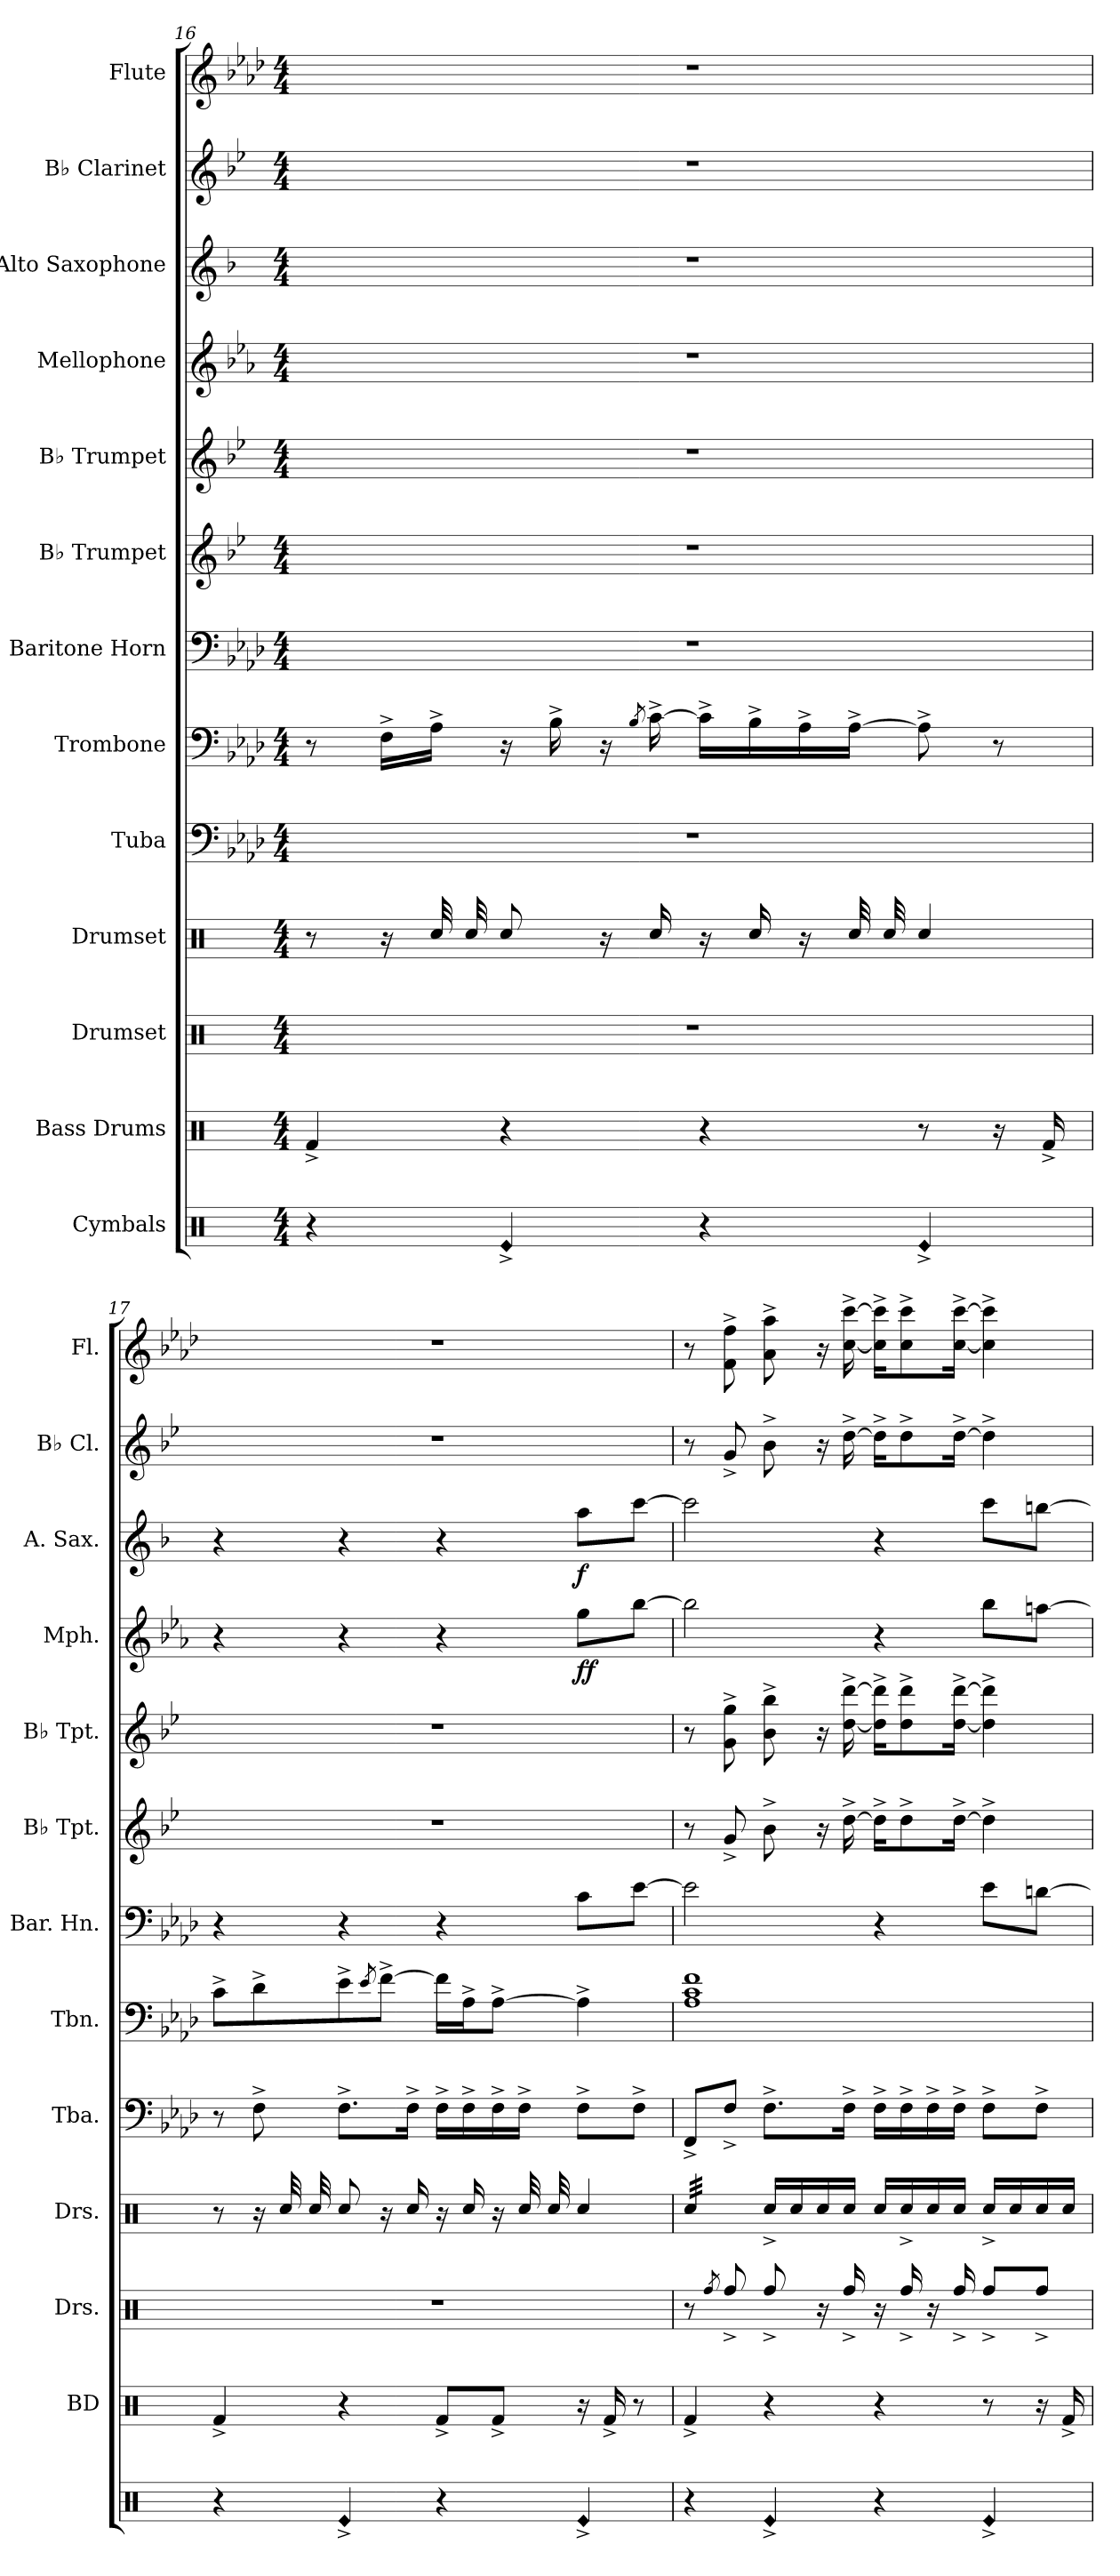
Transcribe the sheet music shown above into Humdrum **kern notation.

**kern	**kern	**kern	**kern	**kern	**kern	**kern	**kern	**kern	**kern	**dynam	**kern	**dynam	**kern	**kern
*part13	*part12	*part11	*part10	*part9	*part8	*part7	*part6	*part5	*part4	*part4	*part3	*part3	*part2	*part1
*staff13	*staff12	*staff11	*staff10	*staff9	*staff8	*staff7	*staff6	*staff5	*staff4	*staff4	*staff3	*staff3	*staff2	*staff1
*I"Cymbals	*I"Bass Drums	*I"Drumset	*I"Drumset	*I"Tuba	*I"Trombone	*I"Baritone Horn	*I"B♭ Trumpet	*I"B♭ Trumpet	*I"Mellophone	*	*I"Alto Saxophone	*	*I"B♭ Clarinet	*I"Flute
*	*I'BD	*I'Drs.	*I'Drs.	*I'Tba.	*I'Tbn.	*I'Bar. Hn.	*I'B♭ Tpt.	*I'B♭ Tpt.	*I'Mph.	*	*I'A. Sax.	*	*I'B♭ Cl.	*I'Fl.
*clefX	*clefX	*clefX	*clefX	*clefF4	*clefF4	*clefF4	*clefG2	*clefG2	*clefG2	*	*clefG2	*	*clefG2	*clefG2
*	*	*	*	*	*	*	*ITrd1c2	*ITrd1c2	*ITrd4c7	*	*ITrd5c9	*	*ITrd1c2	*
*k[]	*k[]	*k[]	*k[]	*k[b-e-a-d-]	*k[b-e-a-d-]	*k[b-e-a-d-]	*k[b-e-a-d-]	*k[b-e-a-d-]	*k[b-e-a-d-]	*	*k[b-e-a-d-]	*	*k[b-e-a-d-]	*k[b-e-a-d-]
*M4/4	*M4/4	*M4/4	*M4/4	*M4/4	*M4/4	*M4/4	*M4/4	*M4/4	*M4/4	*	*M4/4	*	*M4/4	*M4/4
=16	=16	=16	=16	=16	=16	=16	=16	=16	=16	=16	=16	=16	=16	=16
4r	4Rf^/	1r	8r	1r	8r	1r	1r	1r	1r	.	1r	.	1r	1r
.	.	.	16r	.	16F^\LL	.	.	.	.	.	.	.	.	.
*	*	*	*tremolo	*	*	*	*	*	*	*	*	*	*	*
.	.	.	32Rcc/	.	16A-^\JJ	.	.	.	.	.	.	.	.	.
.	.	.	32Rcc/	.	.	.	.	.	.	.	.	.	.	.
*	*	*	*Xtremolo	*	*	*	*	*	*	*	*	*	*	*
!LO:N:head=diamond	!	!	!	!	!	!	!	!	!	!	!	!	!	!
4Re^/	4r	.	8Rcc/	.	16r	.	.	.	.	.	.	.	.	.
.	.	.	.	.	16B-^\	.	.	.	.	.	.	.	.	.
.	.	.	16r	.	16r	.	.	.	.	.	.	.	.	.
.	.	.	.	.	8qB-/	.	.	.	.	.	.	.	.	.
.	.	.	16Rcc/	.	[16c^\	.	.	.	.	.	.	.	.	.
4r	4r	.	16r	.	16c^\LL]	.	.	.	.	.	.	.	.	.
.	.	.	16Rcc/	.	16B-^\	.	.	.	.	.	.	.	.	.
.	.	.	16r	.	16A-^\	.	.	.	.	.	.	.	.	.
*	*	*	*tremolo	*	*	*	*	*	*	*	*	*	*	*
.	.	.	32Rcc/	.	[16A-^\JJ	.	.	.	.	.	.	.	.	.
.	.	.	32Rcc/	.	.	.	.	.	.	.	.	.	.	.
*	*	*	*Xtremolo	*	*	*	*	*	*	*	*	*	*	*
!LO:N:head=diamond	!	!	!	!	!	!	!	!	!	!	!	!	!	!
4Re^/	8r	.	4Rcc/	.	8A-^\]	.	.	.	.	.	.	.	.	.
.	16r	.	.	.	8r	.	.	.	.	.	.	.	.	.
.	16Rf^/	.	.	.	.	.	.	.	.	.	.	.	.	.
=17	=17	=17	=17	=17	=17	=17	=17	=17	=17	=17	=17	=17	=17	=17
4r	4Rf^/	1r	8r	8r	8c^\L	4r	1r	1r	4r	.	4r	.	1r	1r
.	.	.	16r	8F^\	8d-^\	.	.	.	.	.	.	.	.	.
*	*	*	*tremolo	*	*	*	*	*	*	*	*	*	*	*
.	.	.	32Rcc/	.	.	.	.	.	.	.	.	.	.	.
.	.	.	32Rcc/	.	.	.	.	.	.	.	.	.	.	.
*	*	*	*Xtremolo	*	*	*	*	*	*	*	*	*	*	*
!LO:N:head=diamond	!	!	!	!	!	!	!	!	!	!	!	!	!	!
4Re^/	4r	.	8Rcc/	8.F^\L	8e-^\	4r	.	.	4r	.	4r	.	.	.
.	.	.	.	.	8qe-/	.	.	.	.	.	.	.	.	.
.	.	.	16r	.	[8f^\J	.	.	.	.	.	.	.	.	.
.	.	.	16Rcc/	16F^\Jk	.	.	.	.	.	.	.	.	.	.
4r	8Rf^/L	.	16r	16F^\LL	16f\LL]	4r	.	.	4r	.	4r	.	.	.
.	.	.	16Rcc/	16F^\	16A-^\J	.	.	.	.	.	.	.	.	.
.	8Rf^/J	.	16r	16F^\	[8A-^\J	.	.	.	.	.	.	.	.	.
*	*	*	*tremolo	*	*	*	*	*	*	*	*	*	*	*
.	.	.	32Rcc/	16F^\JJ	.	.	.	.	.	.	.	.	.	.
.	.	.	32Rcc/	.	.	.	.	.	.	.	.	.	.	.
*	*	*	*Xtremolo	*	*	*	*	*	*	*	*	*	*	*
!LO:N:head=diamond	!	!	!	!	!	!	!	!	!	!LO:DY:b	!	!LO:DY:b	!	!
4Re^/	16r	.	4Rcc/	8F^\L	4A-^\]	8c\L	.	.	8cc\L	ff	8cc\L	f	.	.
.	16Rf^/	.	.	.	.	.	.	.	.	.	.	.	.	.
.	8r	.	.	8F^\J	.	[8e-\J	.	.	[8ee-\J	.	[8ee-\J	.	.	.
=18	=18	=18	=18	=18	=18	=18	=18	=18	=18	=18	=18	=18	=18	=18
*	*	*	*tremolo	*	*	*	*	*	*	*	*	*	*	*
4r	4Rf^/	8r	32Rcc/LLL	8FF^/L	1A- 1c 1f	2e-\]	8r	8r	2ee-\]	.	2ee-\]	.	8r	8r
.	.	.	32Rcc/	.	.	.	.	.	.	.	.	.	.	.
.	.	.	32Rcc/	.	.	.	.	.	.	.	.	.	.	.
.	.	.	32Rcc/	.	.	.	.	.	.	.	.	.	.	.
.	.	8qRff/	.	.	.	.	.	.	.	.	.	.	.	.
.	.	8Rff^/	32Rcc/	8F^/J	.	.	8f^/	8f\^ 8ff\^	.	.	.	.	8f^/	8f\^ 8ff\^
.	.	.	32Rcc/	.	.	.	.	.	.	.	.	.	.	.
.	.	.	32Rcc/	.	.	.	.	.	.	.	.	.	.	.
.	.	.	32Rcc/JJJ	.	.	.	.	.	.	.	.	.	.	.
*	*	*	*Xtremolo	*	*	*	*	*	*	*	*	*	*	*
!LO:N:head=diamond	!	!	!	!	!	!	!	!	!	!	!	!	!	!
4Re^/	4r	8Rff^/	16Rcc^/LL	8.F^\L	.	.	8a-^\	8a-\^ 8aa-\^	.	.	.	.	8a-^\	8a-\^ 8aa-\^
.	.	.	16Rcc/	.	.	.	.	.	.	.	.	.	.	.
.	.	16r	16Rcc/	.	.	.	16r	16r	.	.	.	.	16r	16r
.	.	16Rff^/	16Rcc/JJ	16F^\Jk	.	.	[16cc^\	[16cc\^ [16ccc\^	.	.	.	.	[16cc^\	[16cc\^ [16ccc\^
4r	4r	16r	16Rcc/LL	16F^\LL	.	4r	16cc^\KL]	16cc\]^ 16ccc\]^KL	4r	.	4r	.	16cc^\KL]	16cc\]^ 16ccc\]^KL
.	.	16Rff^/	16Rcc^/	16F^\	.	.	8cc^\	8cc\^ 8ccc\^	.	.	.	.	8cc^\	8cc\^ 8ccc\^
.	.	16r	16Rcc/	16F^\	.	.	.	.	.	.	.	.	.	.
.	.	16Rff^/	16Rcc/JJ	16F^\JJ	.	.	[16cc^\Jk	[16cc\^ [16ccc\^Jk	.	.	.	.	[16cc^\Jk	[16cc\^ [16ccc\^Jk
!LO:N:head=diamond	!	!	!	!	!	!	!	!	!	!	!	!	!	!
4Re^/	8r	8Rff^/L	16Rcc^/LL	8F^\L	.	8e-\L	4cc^\]	4cc\]^ 4ccc\]^	8ee-\L	.	8ee-\L	.	4cc^\]	4cc\]^ 4ccc\]^
.	.	.	16Rcc/	.	.	.	.	.	.	.	.	.	.	.
.	16r	8Rff^/J	16Rcc/	8F^\J	.	[8dn\J	.	.	[8ddn\J	.	[8ddn\J	.	.	.
.	16Rf^/	.	16Rcc/JJ	.	.	.	.	.	.	.	.	.	.	.
=	=	=	=	=	=	=	=	=	=	=	=	=	=	=
*-	*-	*-	*-	*-	*-	*-	*-	*-	*-	*-	*-	*-	*-	*-
